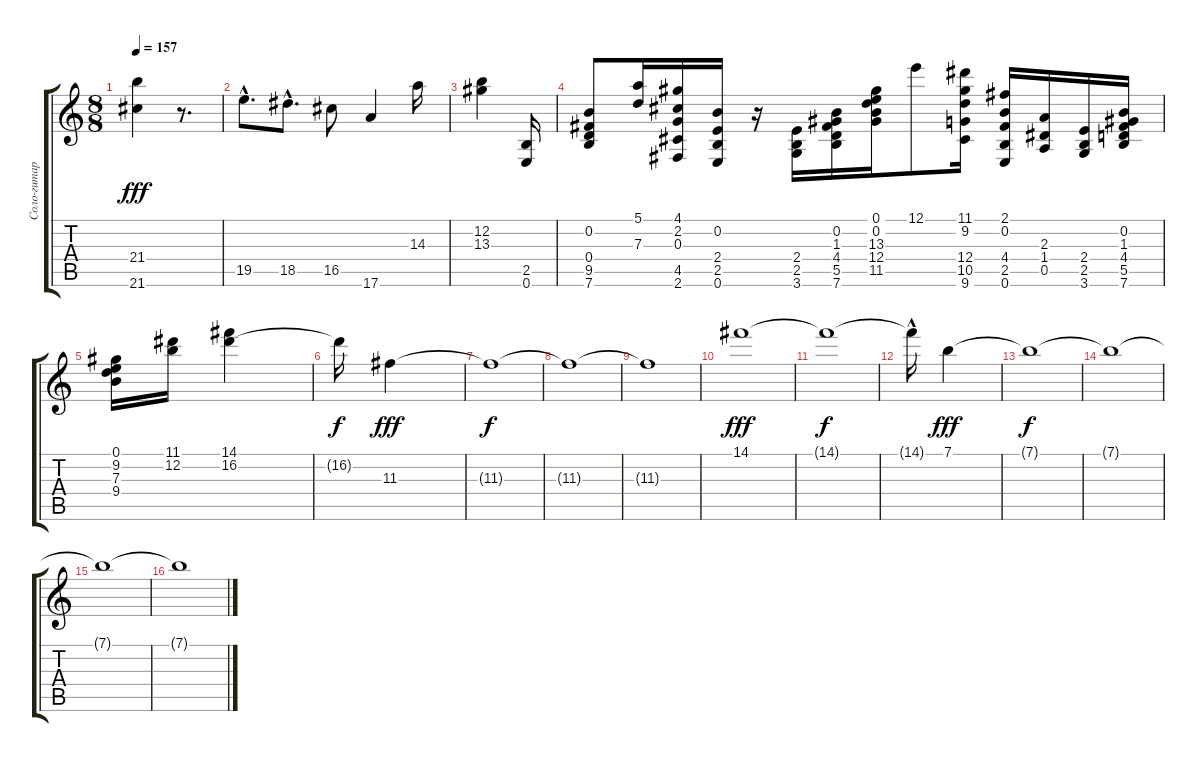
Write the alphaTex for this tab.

\track ("Соло-гитара" "Соло-гитар") {instrument overdrivenguitar}
\staff {score tabs}
\tuning (E4 B3 G3 D3 A2 E2) {hide}
\ts (8 8)
\tempo 157
\clef g2
\ks c
(21.4 21.6).4{dy fff} r.8{d} |
19.5{hac}.8{d} 18.5{hac}.8{d} 16.5.8 17.6.4 14.3.16 |
(12.2 13.3).4 (2.5 0.6).16 |
(0.2 0.4 9.5 7.6).8 (5.1 7.3).16 (4.1 2.2 0.3 4.5 2.6).16 (0.2 2.4 2.5 0.6).16 r.16 (2.4 2.5 3.6).16 (0.2 1.3 4.4 5.5 7.6).16 (0.1 0.2 13.3 12.4 11.5).16 12.1.8 (11.1 9.2 12.4 10.5 9.6).16 (2.1 0.2 4.4 2.5 0.6).16 (2.3 1.4 0.5).16 (2.4 2.5 3.6).16 (0.2 1.3 4.4 5.5 7.6).16 |
(0.1 9.2 7.3 9.4).16 (11.1 12.2).16 (14.1 16.2).4 |
16.2{t}.16{dy f} 11.3.4{dy fff} |
11.3{t}.1{dy f} |
11.3{t}.1 |
11.3{t}.1 |
14.1.1{dy fff} |
14.1{t}.1{dy f} |
14.1{hac t}.16 7.1.4{dy fff} |
7.1{t}.1{dy f} |
7.1{t}.1 |
7.1{t}.1 |
7.1{t}.1
